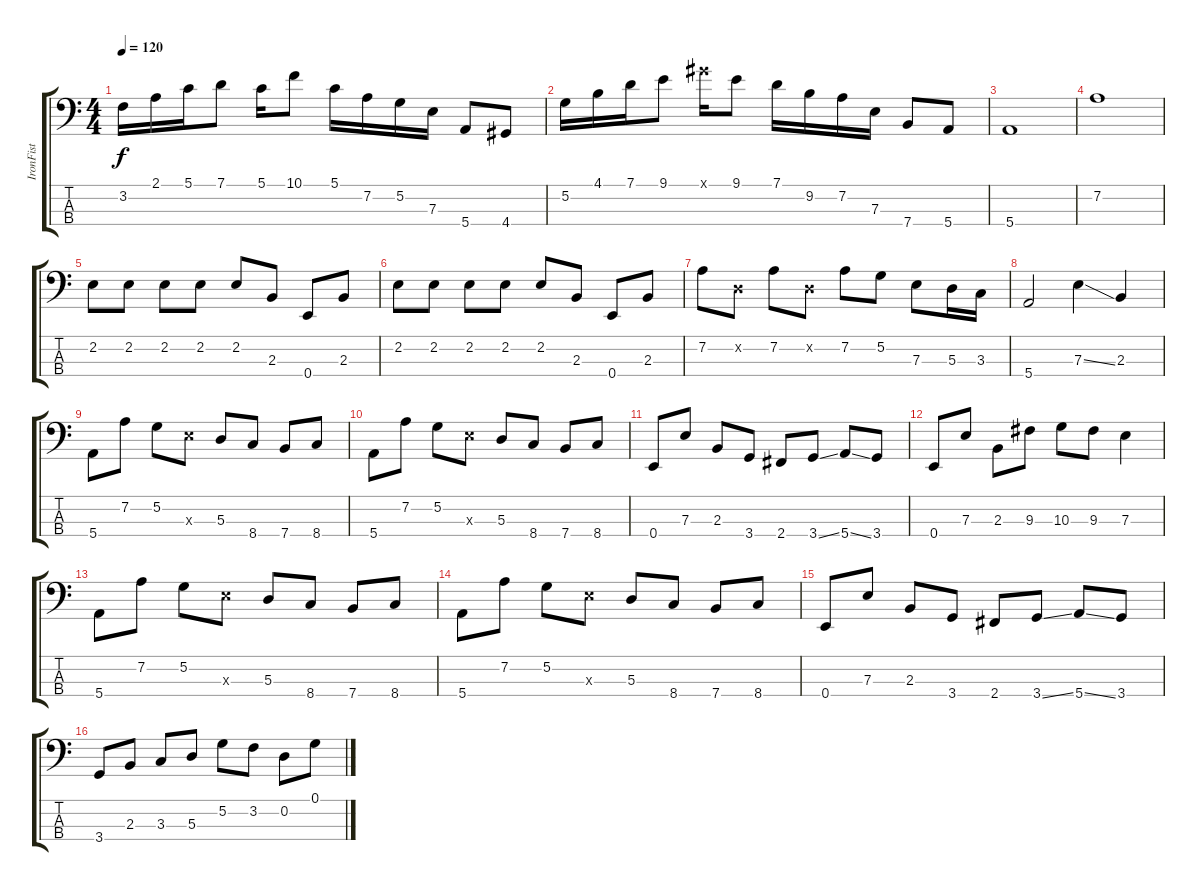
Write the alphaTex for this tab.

\track ("IronFist" "IronFist") {instrument electricbassfinger}
\staff {score tabs}
\tuning (G2 D2 A1 E1) {hide}
\ts (4 4)
\tempo 120
\clef f4
\ks c
3.2.16{dy f} 2.1.16 5.1.16 7.1.8 5.1.16 10.1.8 5.1.16 7.2.16 5.2.16 7.3.16 5.4.8 4.4.8 |
5.2.16 4.1.16 7.1.16 9.1.8 13.1{x}.16 9.1.8 7.1.16 9.2.16 7.2.16 7.3.16 7.4.8 5.4.8 |
5.4.1 |
7.2.1 |
2.2.8 2.2.8 2.2.8 2.2.8 2.2.8 2.3.8 0.4.8 2.3.8 |
2.2.8 2.2.8 2.2.8 2.2.8 2.2.8 2.3.8 0.4.8 2.3.8 |
7.2.8 0.2{x}.8 7.2.8 0.2{x}.8 7.2.8 5.2.8 7.3.8 5.3.16 3.3.16 |
5.4.2 7.3{ss}.4 2.3.4 |
5.4.8{volume 13} 7.2.8 5.2.8 7.3{x}.8 5.3.8 8.4.8 7.4.8 8.4.8 |
5.4.8 7.2.8 5.2.8 7.3{x}.8 5.3.8 8.4.8 7.4.8 8.4.8 |
0.4.8 7.3.8 2.3.8 3.4.8 2.4.8 3.4{ss}.8 5.4{ss}.8 3.4.8 |
0.4.8 7.3.8 2.3.8 9.3.8 10.3.8 9.3.8 7.3.4 |
5.4.8 7.2.8 5.2.8 7.3{x}.8 5.3.8 8.4.8 7.4.8 8.4.8 |
5.4.8 7.2.8 5.2.8 7.3{x}.8 5.3.8 8.4.8 7.4.8 8.4.8 |
0.4.8 7.3.8 2.3.8 3.4.8 2.4.8 3.4{ss}.8 5.4{ss}.8 3.4.8 |
3.4.8{volume 15} 2.3.8 3.3.8 5.3.8 5.2.8 3.2.8 0.2.8 0.1.8
